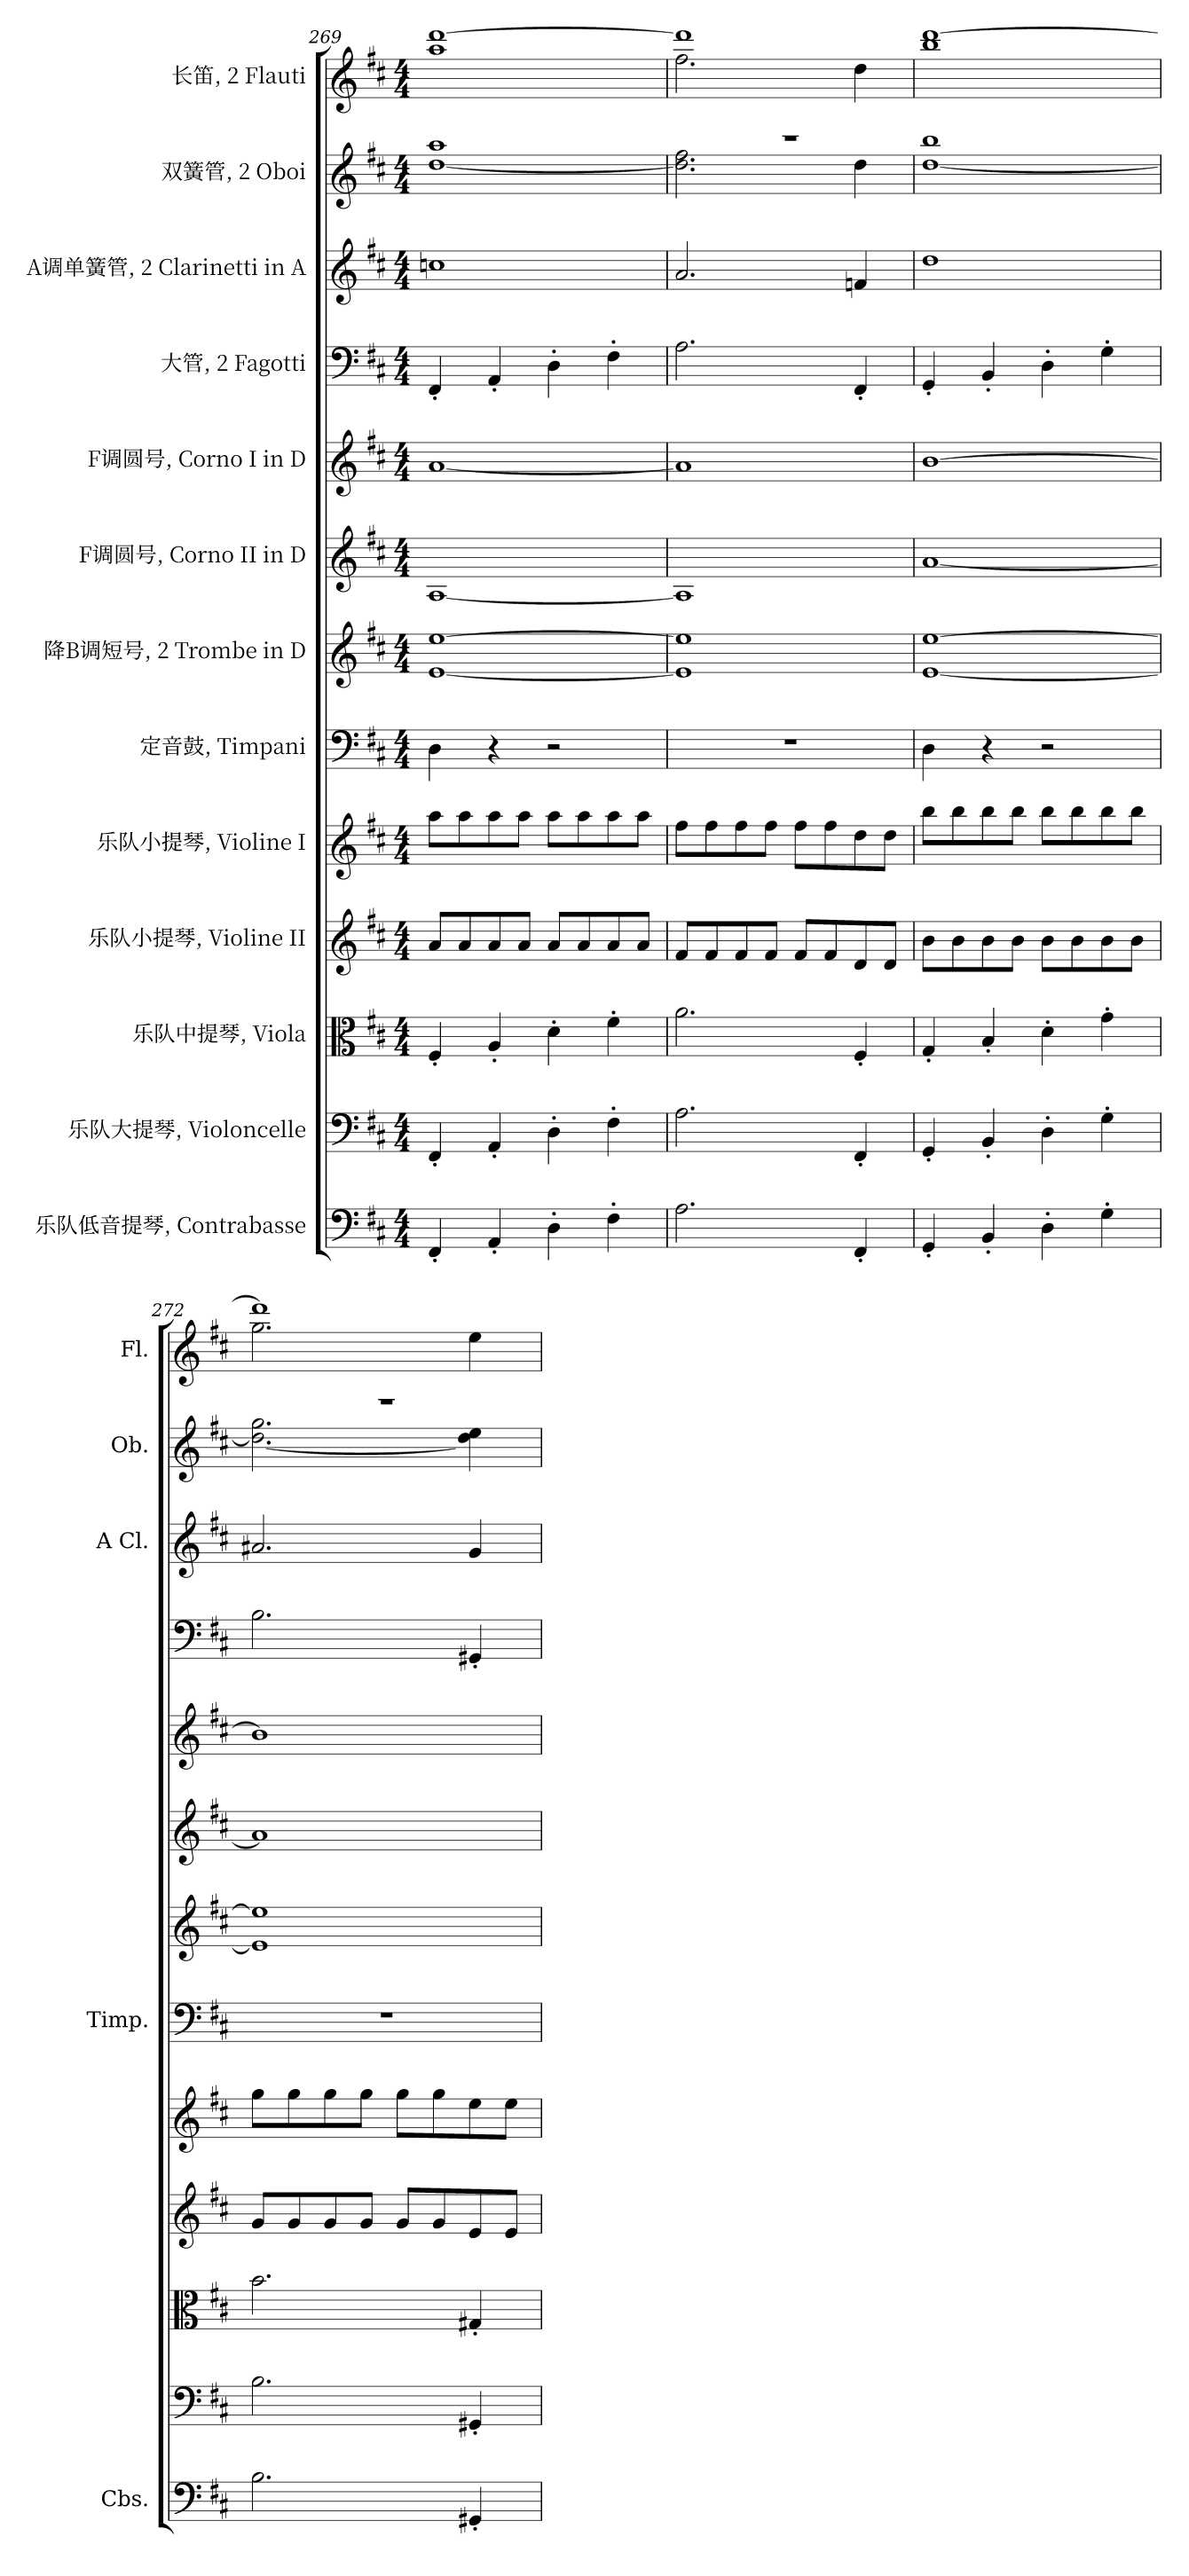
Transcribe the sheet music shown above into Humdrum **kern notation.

**kern	**kern	**kern	**kern	**kern	**kern	**kern	**kern	**kern	**kern	**kern	**kern	**kern
*part13	*part12	*part11	*part10	*part9	*part8	*part7	*part6	*part5	*part4	*part3	*part2	*part1
*staff13	*staff12	*staff11	*staff10	*staff9	*staff8	*staff7	*staff6	*staff5	*staff4	*staff3	*staff2	*staff1
*I"乐队低音提琴, Contrabasse	*I"乐队大提琴, Violoncelle	*I"乐队中提琴, Viola	*I"乐队小提琴, Violine II	*I"乐队小提琴, Violine I	*I"定音鼓, Timpani	*I"降B调短号, 2 Trombe in D	*I"F调圆号, Corno II in D	*I"F调圆号, Corno I in D	*I"大管, 2 Fagotti	*I"A调单簧管, 2 Clarinetti in A	*I"双簧管, 2 Oboi	*I"长笛, 2 Flauti
*I'Cbs.	*	*	*	*	*I'Timp.	*	*	*	*	*I'A Cl.	*I'Ob.	*I'Fl.
!!LO:PB:g=z
*clefF4	*clefF4	*clefC3	*clefG2	*clefG2	*clefF4	*clefG2	*clefG2	*clefG2	*clefF4	*clefG2	*clefG2	*clefG2
*ITrd7c12	*	*	*	*	*	*ITrd1c2	*ITrd4c7	*ITrd4c7	*	*ITrd2c3	*	*
*k[f#c#]	*k[f#c#]	*k[f#c#]	*k[f#c#]	*k[f#c#]	*k[f#c#]	*k[]	*k[f#]	*k[f#]	*k[f#c#]	*k[f#c#g#d#a#]	*k[f#c#]	*k[f#c#]
*M4/4	*M4/4	*M4/4	*M4/4	*M4/4	*M4/4	*M4/4	*M4/4	*M4/4	*M4/4	*M4/4	*M4/4	*M4/4
*MM278	*MM278	*MM278	*MM278	*MM278	*MM278	*MM278	*MM278	*MM278	*MM278	*MM278	*MM278	*MM278
=269	=269	=269	=269	=269	=269	=269	=269	=269	=269	=269	=269	=269
*	*	*	*	*	*	*	*	*	*	*	*^	*^
4FFF#'/	4FF#'/	4F#'/	8a/L	8aa\L	4D\	[1d [1dd	[1D	[1d	4FF#'/	1an	1aa	[1dd	[1ddd	1aa
.	.	.	8a/	8aa\	.	.	.	.	.	.	.	.	.	.
4AAA'/	4AA'/	4A'/	8a/	8aa\	4r	.	.	.	4AA'/	.	.	.	.	.
.	.	.	8a/J	8aa\J	.	.	.	.	.	.	.	.	.	.
4DD'\	4D'\	4d'\	8a/L	8aa\L	2r	.	.	.	4D'\	.	.	.	.	.
.	.	.	8a/	8aa\	.	.	.	.	.	.	.	.	.	.
4FF#'\	4F#'\	4f#'\	8a/	8aa\	.	.	.	.	4F#'\	.	.	.	.	.
.	.	.	8a/J	8aa\J	.	.	.	.	.	.	.	.	.	.
=270	=270	=270	=270	=270	=270	=270	=270	=270	=270	=270	=270	=270	=270	=270
*	*	*	*	*	*	*	*	*	*	*	*	*	*MM278	*
2.AA\	2.A\	2.a\	8f#/L	8ff#\L	1r	1d] 1dd]	1D]	1d]	2.A\	2.f#/	1r	2.dd\] 2.ff#\	1ddd]	2.ff#\
.	.	.	8f#/	8ff#\	.	.	.	.	.	.	.	.	.	.
.	.	.	8f#/	8ff#\	.	.	.	.	.	.	.	.	.	.
.	.	.	8f#/J	8ff#\J	.	.	.	.	.	.	.	.	.	.
.	.	.	8f#/L	8ff#\L	.	.	.	.	.	.	.	.	.	.
.	.	.	8f#/	8ff#\	.	.	.	.	.	.	.	.	.	.
4FFF#'/	4FF#'/	4F#'/	8d/	8dd\	.	.	.	.	4FF#'/	4dn/	.	4dd\	.	4dd\
.	.	.	8d/J	8dd\J	.	.	.	.	.	.	.	.	.	.
=271	=271	=271	=271	=271	=271	=271	=271	=271	=271	=271	=271	=271	=271	=271
*	*	*	*	*	*	*	*	*	*	*	*	*	*MM278	*
4GGG'/	4GG'/	4G'/	8b\L	8bb\L	4D\	[1d [1dd	[1d	[1e	4GG'/	1b	1bb	[1dd	[1ddd	1bb
.	.	.	8b\	8bb\	.	.	.	.	.	.	.	.	.	.
4BBB'/	4BB'/	4B'/	8b\	8bb\	4r	.	.	.	4BB'/	.	.	.	.	.
.	.	.	8b\J	8bb\J	.	.	.	.	.	.	.	.	.	.
4DD'\	4D'\	4d'\	8b\L	8bb\L	2r	.	.	.	4D'\	.	.	.	.	.
.	.	.	8b\	8bb\	.	.	.	.	.	.	.	.	.	.
4GG'\	4G'\	4g'\	8b\	8bb\	.	.	.	.	4G'\	.	.	.	.	.
.	.	.	8b\J	8bb\J	.	.	.	.	.	.	.	.	.	.
=272	=272	=272	=272	=272	=272	=272	=272	=272	=272	=272	=272	=272	=272	=272
*	*	*	*	*	*	*	*	*	*	*	*	*	*MM278	*
2.BB\	2.B\	2.b\	8g/L	8gg\L	1r	1d] 1dd]	1d]	1e]	2.B\	2.f##X/	1r	2.dd\_ 2.gg\	1ddd]	2.gg\
.	.	.	8g/	8gg\	.	.	.	.	.	.	.	.	.	.
.	.	.	8g/	8gg\	.	.	.	.	.	.	.	.	.	.
.	.	.	8g/J	8gg\J	.	.	.	.	.	.	.	.	.	.
.	.	.	8g/L	8gg\L	.	.	.	.	.	.	.	.	.	.
.	.	.	8g/	8gg\	.	.	.	.	.	.	.	.	.	.
4GGG#X'/	4GG#X'/	4G#X'/	8e/	8ee\	.	.	.	.	4GG#X'/	4e/	.	4dd\] 4ee\	.	4ee\
.	.	.	8e/J	8ee\J	.	.	.	.	.	.	.	.	.	.
*	*	*	*	*	*	*	*	*	*	*	*v	*v	*	*
*	*	*	*	*	*	*	*	*	*	*	*	*v	*v
=	=	=	=	=	=	=	=	=	=	=	=	=
*-	*-	*-	*-	*-	*-	*-	*-	*-	*-	*-	*-	*-
